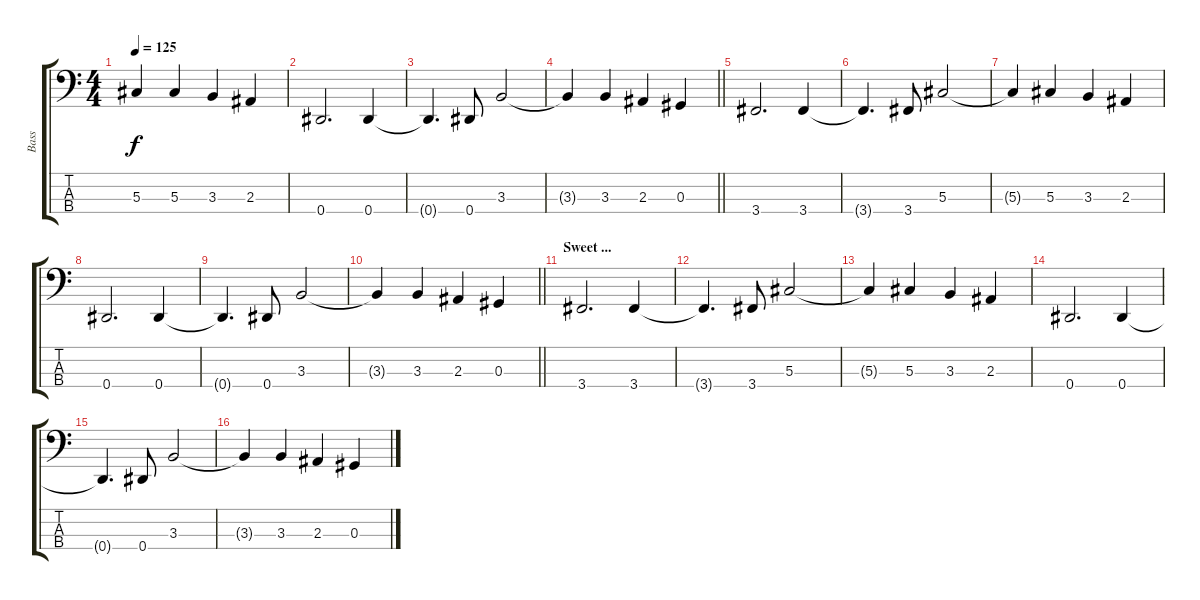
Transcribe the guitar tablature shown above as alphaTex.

\track ("Bass" "Bass") {instrument electricbassfinger}
\staff {score tabs}
\tuning (Gb2 Db2 Ab1 Eb1) {hide}
\ts (4 4)
\tempo 125
\clef f4
\ks c
5.3{t}.4{dy f} 5.3.4 3.3.4 2.3.4 |
0.4.2{d} 0.4.4 |
0.4{t}.4{d} 0.4.8 3.3.2 |
\barLineRight lightlight
3.3{t}.4 3.3.4 2.3.4 0.3.4 |
3.4.2{d} 3.4.4 |
3.4{t}.4{d} 3.4.8 5.3.2 |
5.3{t}.4 5.3.4 3.3.4 2.3.4 |
0.4.2{d} 0.4.4 |
0.4{t}.4{d} 0.4.8 3.3.2 |
\barLineRight lightlight
3.3{t}.4 3.3.4 2.3.4 0.3.4 |
\section ("" "Sweet ...")
3.4.2{d} 3.4.4 |
3.4{t}.4{d} 3.4.8 5.3.2 |
5.3{t}.4 5.3.4 3.3.4 2.3.4 |
0.4.2{d} 0.4.4 |
0.4{t}.4{d} 0.4.8 3.3.2 |
3.3{t}.4 3.3.4 2.3.4 0.3.4
